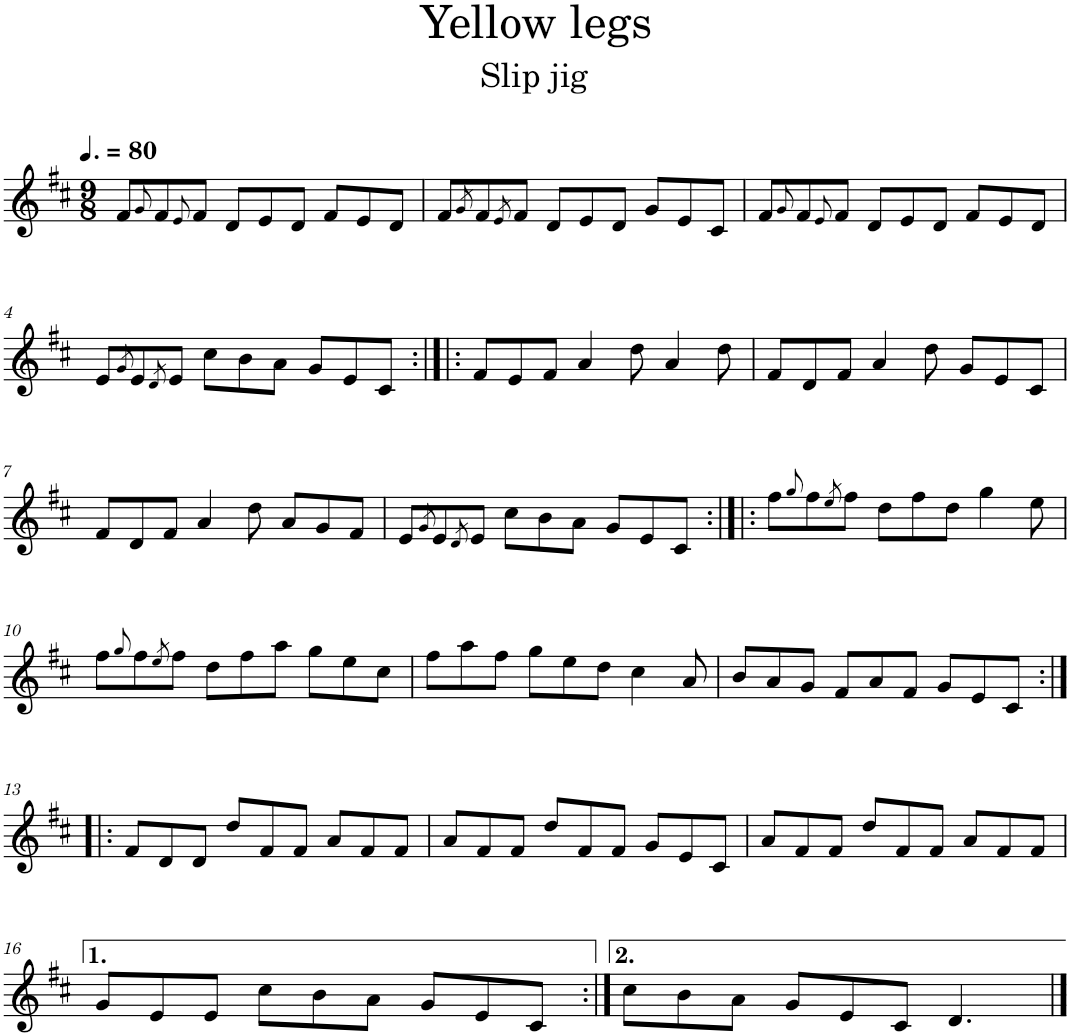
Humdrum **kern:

**kern
*part1
*staff1
*I"Flute
*I'Fl.
*clefG2
*k[f#c#]
*M9/8
*MM120
=1
8f#/L
8qg/
8f#/
8qe/
8f#/J
8d/L
8e/
8d/J
8f#/L
8e/
8d/J
=2
8f#/L
8qg/
8f#/
8qe/
8f#/J
8d/L
8e/
8d/J
8g/L
8e/
8c#/J
=3
8f#/L
8qg/
8f#/
8qe/
8f#/J
8d/L
8e/
8d/J
8f#/L
8e/
8d/J
!!LO:LB:g=z
=4
8e/L
8qg/
8e/
8qd/
8e/J
8cc#\L
8b\
8a\J
8g/L
8e/
8c#/J
=5:|!|:
8f#/L
8e/
8f#/J
4a/
8dd\
4a/
8dd\
=6
8f#/L
8d/
8f#/J
4a/
8dd\
8g/L
8e/
8c#/J
!!LO:LB:g=z
=7
8f#/L
8d/
8f#/J
4a/
8dd\
8a/L
8g/
8f#/J
=8
8e/L
8qg/
8e/
8qd/
8e/J
8cc#\L
8b\
8a\J
8g/L
8e/
8c#/J
=9:|!|:
8ff#\L
8qgg/
8ff#\
8qee/
8ff#\J
8dd\L
8ff#\
8dd\J
4gg\
8ee\
!!LO:LB:g=z
=10
8ff#\L
8qgg/
8ff#\
8qee/
8ff#\J
8dd\L
8ff#\
8aa\J
8gg\L
8ee\
8cc#\J
=11
8ff#\L
8aa\
8ff#\J
8gg\L
8ee\
8dd\J
4cc#\
8a/
=12
8b/L
8a/
8g/J
8f#/L
8a/
8f#/J
8g/L
8e/
8c#/J
!!LO:LB:g=z
=13:|!|:
8f#/L
8d/
8d/J
8dd/L
8f#/
8f#/J
8a/L
8f#/
8f#/J
=14
8a/L
8f#/
8f#/J
8dd/L
8f#/
8f#/J
8g/L
8e/
8c#/J
=15
8a/L
8f#/
8f#/J
8dd/L
8f#/
8f#/J
8a/L
8f#/
8f#/J
!!LO:LB:g=z
=16
8g/L
8e/
8e/J
8cc#\L
8b\
8a\J
8g/L
8e/
8c#/J
=17:|!
8cc#\L
8b\
8a\J
8g/L
8e/
8c#/J
4.d/
==
*-
